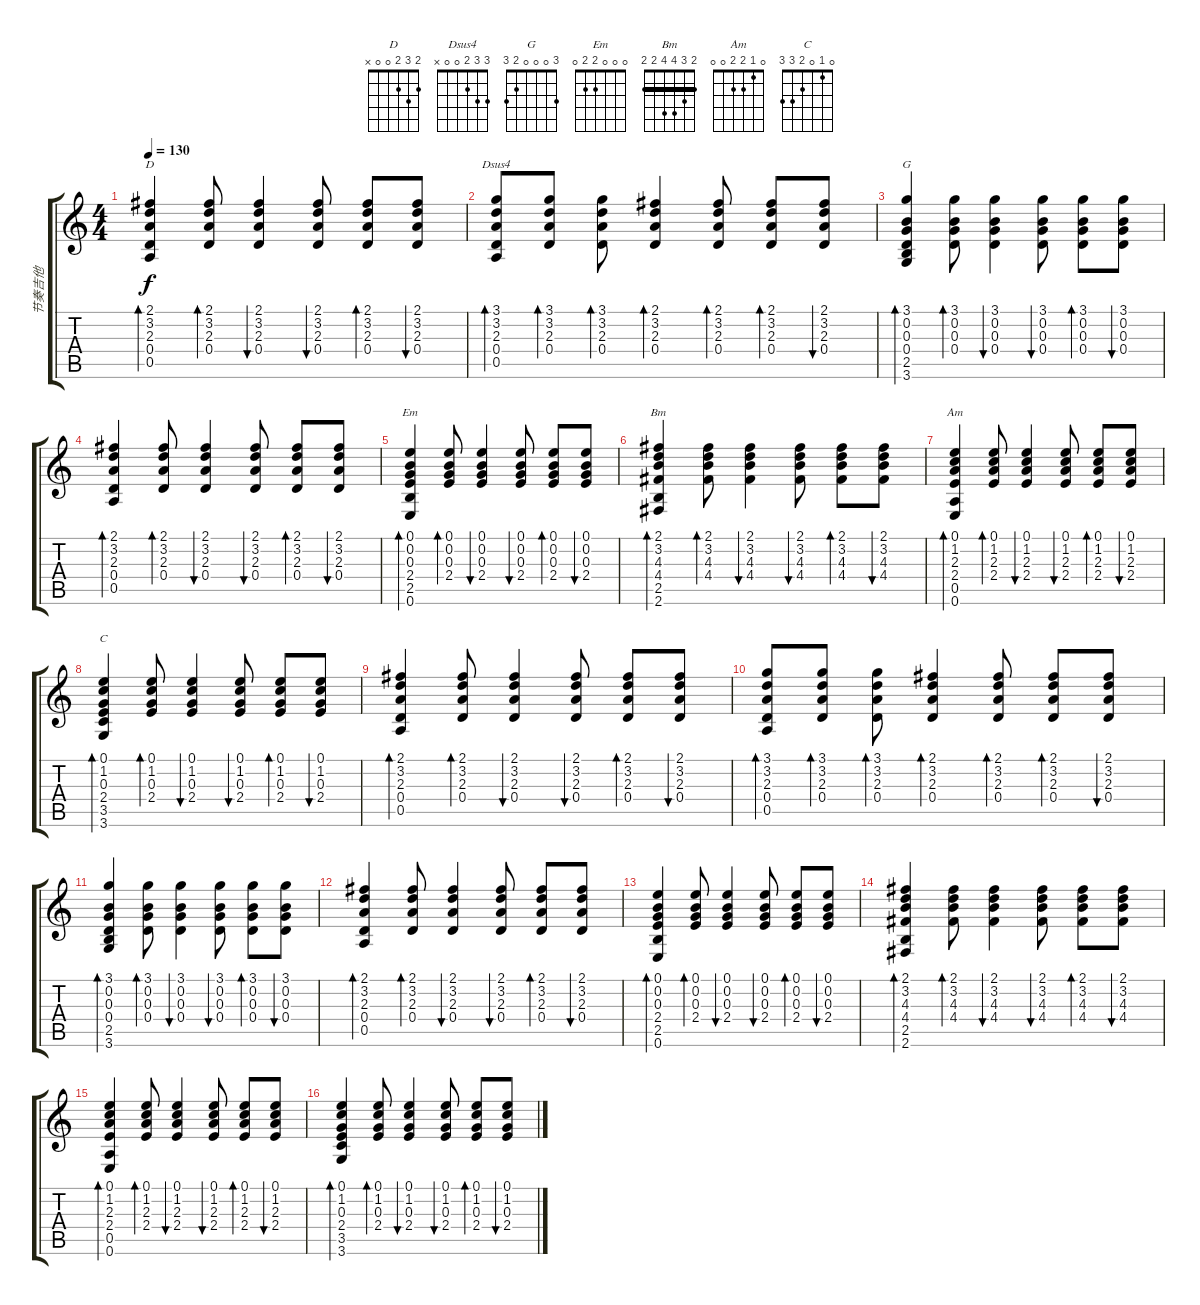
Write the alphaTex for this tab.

\track ("节奏吉他" "节奏吉他") {instrument acousticguitarsteel}
\staff {score tabs}
\tuning (E4 B3 G3 D3 A2 E2) {hide}
\chord ("D" 2 3 2 0 0 x)
\chord ("Dsus4" 3 3 2 0 0 x)
\chord ("G" 3 0 0 0 2 3)
\chord ("Em" 0 0 0 2 2 0)
\chord ("Bm" 2 3 4 4 2 2) {barre 2}
\chord ("Am" 0 1 2 2 0 0)
\chord ("C" 0 1 0 2 3 3)
\ts (4 4)
\tempo 130
\clef g2
\ks c
(2.1 3.2 2.3 0.4 0.5).4{bd 120 ch "D" dy f} (2.1 3.2 2.3 0.4).8{bd 120} (2.1 3.2 2.3 0.4).4{bu 120} (2.1 3.2 2.3 0.4).8{bu 120} (2.1 3.2 2.3 0.4).8{bd 120} (2.1 3.2 2.3 0.4).8{bu 120} |
(3.1 3.2 2.3 0.4 0.5).8{bd 120 ch "Dsus4"} (3.1 3.2 2.3 0.4).8{bd 120} (3.1 3.2 2.3 0.4).8{bd 120} (2.1 3.2 2.3 0.4).4{bd 120} (2.1 3.2 2.3 0.4).8{bd 120} (2.1 3.2 2.3 0.4).8{bd 120} (2.1 3.2 2.3 0.4).8{bu 120} |
(3.1 0.2 0.3 0.4 2.5 3.6).4{bd 120 ch "G"} (3.1 0.2 0.3 0.4).8{bd 120} (3.1 0.2 0.3 0.4).4{bu 120} (3.1 0.2 0.3 0.4).8{bu 120} (3.1 0.2 0.3 0.4).8{bd 120} (3.1 0.2 0.3 0.4).8{bu 120} |
(2.1 3.2 2.3 0.4 0.5).4{bd 120} (2.1 3.2 2.3 0.4).8{bd 120} (2.1 3.2 2.3 0.4).4{bu 120} (2.1 3.2 2.3 0.4).8{bu 120} (2.1 3.2 2.3 0.4).8{bd 120} (2.1 3.2 2.3 0.4).8{bu 120} |
(0.1 0.2 0.3 2.4 2.5 0.6).4{bd 120 ch "Em"} (0.1 0.2 0.3 2.4).8{bd 120} (0.1 0.2 0.3 2.4).4{bu 120} (0.1 0.2 0.3 2.4).8{bu 120} (0.1 0.2 0.3 2.4).8{bd 120} (0.1 0.2 0.3 2.4).8{bu 120} |
(2.1 3.2 4.3 4.4 2.5 2.6).4{bd 120 ch "Bm"} (2.1 3.2 4.3 4.4).8{bd 120} (2.1 3.2 4.3 4.4).4{bu 120} (2.1 3.2 4.3 4.4).8{bu 120} (2.1 3.2 4.3 4.4).8{bd 120} (2.1 3.2 4.3 4.4).8{bu 120} |
(0.1 1.2 2.3 2.4 0.5 0.6).4{bd 120 ch "Am"} (0.1 1.2 2.3 2.4).8{bd 120} (0.1 1.2 2.3 2.4).4{bu 120} (0.1 1.2 2.3 2.4).8{bu 120} (0.1 1.2 2.3 2.4).8{bd 120} (0.1 1.2 2.3 2.4).8{bu 120} |
(0.1 1.2 0.3 2.4 3.5 3.6).4{bd 120 ch "C"} (0.1 1.2 0.3 2.4).8{bd 120} (0.1 1.2 0.3 2.4).4{bu 120} (0.1 1.2 0.3 2.4).8{bu 120} (0.1 1.2 0.3 2.4).8{bd 120} (0.1 1.2 0.3 2.4).8{bu 120} |
(2.1 3.2 2.3 0.4 0.5).4{bd 120} (2.1 3.2 2.3 0.4).8{bd 120} (2.1 3.2 2.3 0.4).4{bu 120} (2.1 3.2 2.3 0.4).8{bu 120} (2.1 3.2 2.3 0.4).8{bd 120} (2.1 3.2 2.3 0.4).8{bu 120} |
(3.1 3.2 2.3 0.4 0.5).8{bd 120} (3.1 3.2 2.3 0.4).8{bd 120} (3.1 3.2 2.3 0.4).8{bd 120} (2.1 3.2 2.3 0.4).4{bd 120} (2.1 3.2 2.3 0.4).8{bd 120} (2.1 3.2 2.3 0.4).8{bd 120} (2.1 3.2 2.3 0.4).8{bu 120} |
(3.1 0.2 0.3 0.4 2.5 3.6).4{bd 120} (3.1 0.2 0.3 0.4).8{bd 120} (3.1 0.2 0.3 0.4).4{bu 120} (3.1 0.2 0.3 0.4).8{bu 120} (3.1 0.2 0.3 0.4).8{bd 120} (3.1 0.2 0.3 0.4).8{bu 120} |
(2.1 3.2 2.3 0.4 0.5).4{bd 120} (2.1 3.2 2.3 0.4).8{bd 120} (2.1 3.2 2.3 0.4).4{bu 120} (2.1 3.2 2.3 0.4).8{bu 120} (2.1 3.2 2.3 0.4).8{bd 120} (2.1 3.2 2.3 0.4).8{bu 120} |
(0.1 0.2 0.3 2.4 2.5 0.6).4{bd 120} (0.1 0.2 0.3 2.4).8{bd 120} (0.1 0.2 0.3 2.4).4{bu 120} (0.1 0.2 0.3 2.4).8{bu 120} (0.1 0.2 0.3 2.4).8{bd 120} (0.1 0.2 0.3 2.4).8{bu 120} |
(2.1 3.2 4.3 4.4 2.5 2.6).4{bd 120} (2.1 3.2 4.3 4.4).8{bd 120} (2.1 3.2 4.3 4.4).4{bu 120} (2.1 3.2 4.3 4.4).8{bu 120} (2.1 3.2 4.3 4.4).8{bd 120} (2.1 3.2 4.3 4.4).8{bu 120} |
(0.1 1.2 2.3 2.4 0.5 0.6).4{bd 120} (0.1 1.2 2.3 2.4).8{bd 120} (0.1 1.2 2.3 2.4).4{bu 120} (0.1 1.2 2.3 2.4).8{bu 120} (0.1 1.2 2.3 2.4).8{bd 120} (0.1 1.2 2.3 2.4).8{bu 120} |
(0.1 1.2 0.3 2.4 3.5 3.6).4{bd 120} (0.1 1.2 0.3 2.4).8{bd 120} (0.1 1.2 0.3 2.4).4{bu 120} (0.1 1.2 0.3 2.4).8{bu 120} (0.1 1.2 0.3 2.4).8{bd 120} (0.1 1.2 0.3 2.4).8{bu 120}
